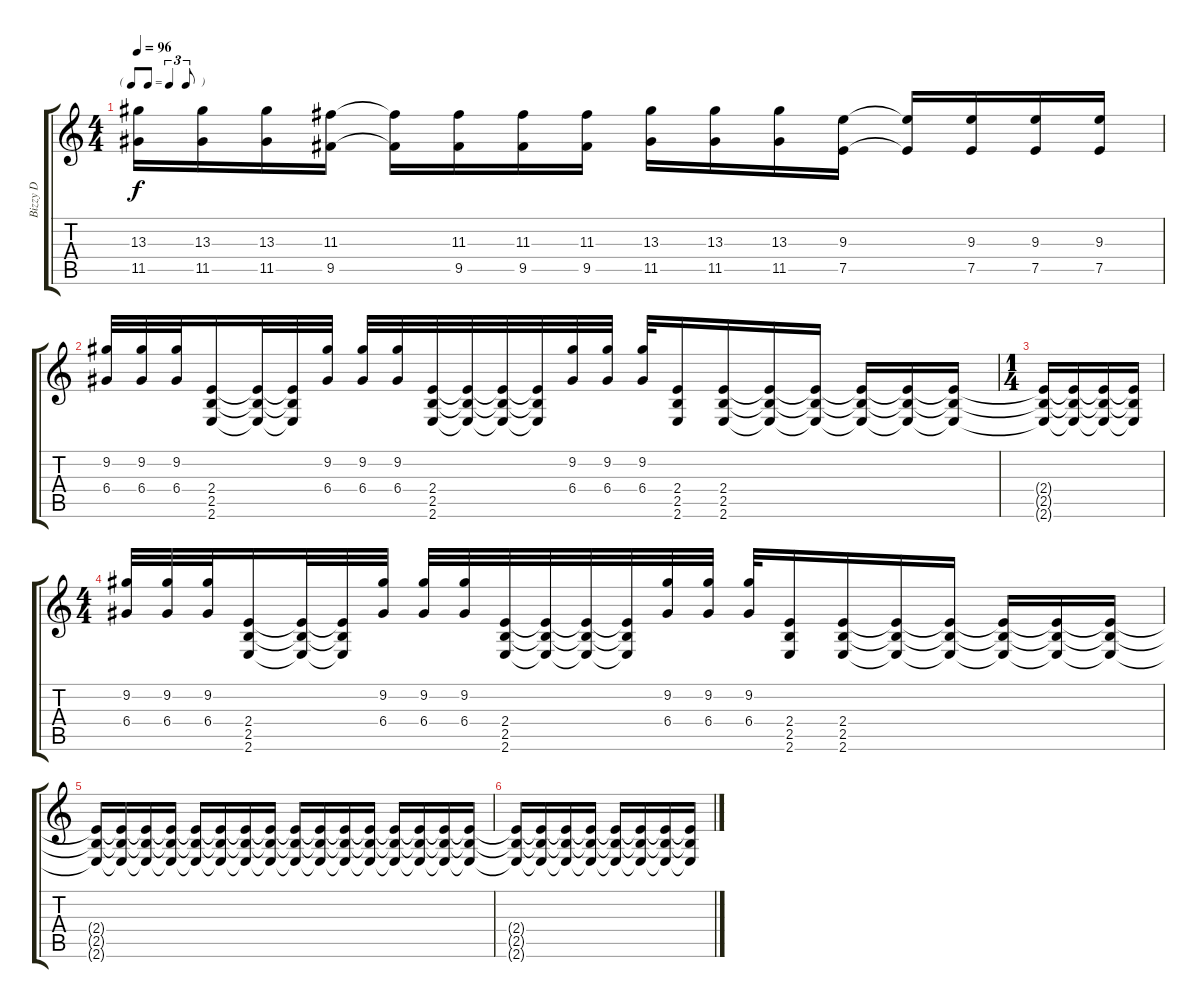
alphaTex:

\track ("Bizzy D" "Bizzy D") {instrument distortionguitar}
\staff {score tabs}
\tuning (E4 B3 G3 D3 A2 D2) {hide}
\ts (4 4)
\tf triplet8th
\tempo 96
\clef g2
\ks c
(13.3 11.5).16{dy f} (13.3 11.5).16 (13.3 11.5).16 (11.3 9.5).16 (11.3{t} 9.5{t}).16 (11.3 9.5).16 (11.3 9.5).16 (11.3 9.5).16 (13.3 11.5).16 (13.3 11.5).16 (13.3 11.5).16 (9.3 7.5).16 (9.3{t} 7.5{t}).16 (9.3 7.5).16 (9.3 7.5).16 (9.3 7.5).16 |
(9.2 6.4).32 (9.2 6.4).32 (9.2 6.4).32 (2.4 2.5 2.6).16 (2.4{t} 2.5{t} 2.6{t}).32 (2.4{t} 2.5{t} 2.6{t}).32 (9.2 6.4).32 (9.2 6.4).32 (9.2 6.4).32 (2.4 2.5 2.6).32 (2.4{t} 2.5{t} 2.6{t}).32 (2.4{t} 2.5{t} 2.6{t}).32 (2.4{t} 2.5{t} 2.6{t}).32 (9.2 6.4).32 (9.2 6.4).32 (9.2 6.4).32 (2.4 2.5 2.6).16 (2.4 2.5 2.6).16 (2.4{t} 2.5{t} 2.6{t}).16 (2.4{t} 2.5{t} 2.6{t}).16 (2.4{t} 2.5{t} 2.6{t}).16 (2.4{t} 2.5{t} 2.6{t}).16 (2.4{t} 2.5{t} 2.6{t}).16 |
\ts (1 4)
(2.4{t} 2.5{t} 2.6{t}).16 (2.4{t} 2.5{t} 2.6{t}).16 (2.4{t} 2.5{t} 2.6{t}).16 (2.4{t} 2.5{t} 2.6{t}).16 |
\ts (4 4)
(9.2 6.4).32 (9.2 6.4).32 (9.2 6.4).32 (2.4 2.5 2.6).16 (2.4{t} 2.5{t} 2.6{t}).32 (2.4{t} 2.5{t} 2.6{t}).32 (9.2 6.4).32 (9.2 6.4).32 (9.2 6.4).32 (2.4 2.5 2.6).32 (2.4{t} 2.5{t} 2.6{t}).32 (2.4{t} 2.5{t} 2.6{t}).32 (2.4{t} 2.5{t} 2.6{t}).32 (9.2 6.4).32 (9.2 6.4).32 (9.2 6.4).32 (2.4 2.5 2.6).16 (2.4 2.5 2.6).16{volume 0} (2.4{t} 2.5{t} 2.6{t}).16 (2.4{t} 2.5{t} 2.6{t}).16 (2.4{t} 2.5{t} 2.6{t}).16 (2.4{t} 2.5{t} 2.6{t}).16 (2.4{t} 2.5{t} 2.6{t}).16 |
(2.4{t} 2.5{t} 2.6{t}).16 (2.4{t} 2.5{t} 2.6{t}).16 (2.4{t} 2.5{t} 2.6{t}).16 (2.4{t} 2.5{t} 2.6{t}).16 (2.4{t} 2.5{t} 2.6{t}).16 (2.4{t} 2.5{t} 2.6{t}).16 (2.4{t} 2.5{t} 2.6{t}).16 (2.4{t} 2.5{t} 2.6{t}).16 (2.4{t} 2.5{t} 2.6{t}).16 (2.4{t} 2.5{t} 2.6{t}).16 (2.4{t} 2.5{t} 2.6{t}).16 (2.4{t} 2.5{t} 2.6{t}).16 (2.4{t} 2.5{t} 2.6{t}).16 (2.4{t} 2.5{t} 2.6{t}).16 (2.4{t} 2.5{t} 2.6{t}).16 (2.4{t} 2.5{t} 2.6{t}).16 |
(2.4{t} 2.5{t} 2.6{t}).16 (2.4{t} 2.5{t} 2.6{t}).16 (2.4{t} 2.5{t} 2.6{t}).16 (2.4{t} 2.5{t} 2.6{t}).16 (2.4{t} 2.5{t} 2.6{t}).16 (2.4{t} 2.5{t} 2.6{t}).16 (2.4{t} 2.5{t} 2.6{t}).16 (2.4{t} 2.5{t} 2.6{t}).16
